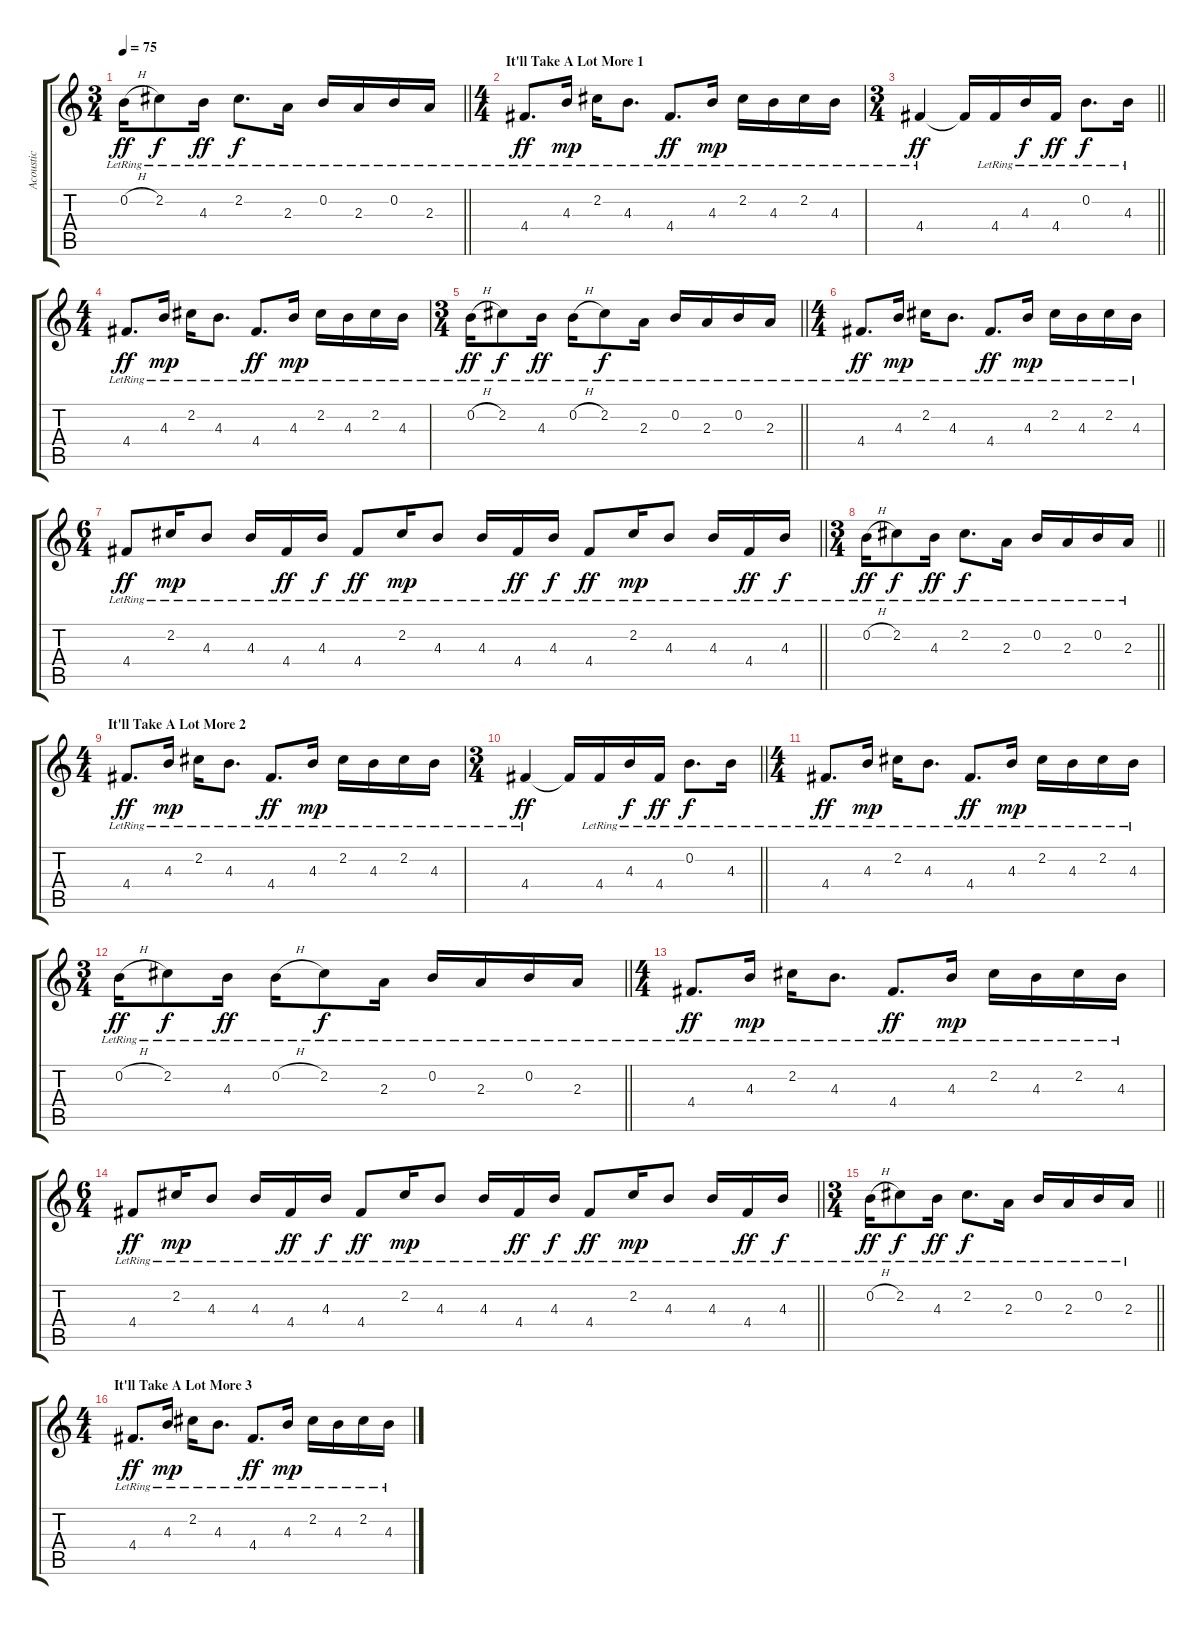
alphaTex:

\track ("Acoustic" "Acoustic") {instrument acousticguitarsteel}
\staff {score tabs}
\tuning (E4 B3 G3 D3 A2 E2) {hide}
\ts (3 4)
\tempo 75
\clef g2
\barLineRight lightlight
\ks c
0.2{h lr}.16{dy ff} 2.2{lr}.8{dy f} 4.3{lr}.16{dy ff} 2.2{lr}.8{d dy f} 2.3{lr}.16 0.2{lr}.16 2.3{lr}.16 0.2{lr}.16 2.3{lr}.16 |
\ts (4 4)
\section ("" "It'll Take A Lot More 1")
4.4{lr}.8{d dy ff} 4.3{lr}.16{dy mp} 2.2{lr}.16 4.3{lr}.8{d} 4.4{lr}.8{d dy ff} 4.3{lr}.16{dy mp} 2.2{lr}.16 4.3{lr}.16 2.2{lr}.16 4.3{lr}.16 |
\ts (3 4)
\barLineRight lightlight
4.4{lr}.4{dy ff} 4.4{t}.16 4.4{lr}.16 4.3{lr}.16{dy f} 4.4{lr}.16{dy ff} 0.2{lr}.8{d dy f} 4.3{lr}.16 |
\ts (4 4)
4.4{lr}.8{d dy ff} 4.3{lr}.16{dy mp} 2.2{lr}.16 4.3{lr}.8{d} 4.4{lr}.8{d dy ff} 4.3{lr}.16{dy mp} 2.2{lr}.16 4.3{lr}.16 2.2{lr}.16 4.3{lr}.16 |
\ts (3 4)
\barLineRight lightlight
0.2{h lr}.16{dy ff} 2.2{lr}.8{dy f} 4.3{lr}.16{dy ff} 0.2{h lr}.16 2.2{lr}.8{dy f} 2.3{lr}.16 0.2{lr}.16 2.3{lr}.16 0.2{lr}.16 2.3{lr}.16 |
\ts (4 4)
4.4{lr}.8{d dy ff} 4.3{lr}.16{dy mp} 2.2{lr}.16 4.3{lr}.8{d} 4.4{lr}.8{d dy ff} 4.3{lr}.16{dy mp} 2.2{lr}.16 4.3{lr}.16 2.2{lr}.16 4.3{lr}.16 |
\ts (6 4)
\barLineRight lightlight
4.4{lr}.8{dy ff} 2.2{lr}.16{dy mp} 4.3{lr}.8 4.3{lr}.16 4.4{lr}.16{dy ff} 4.3{lr}.16{dy f} 4.4{lr}.8{dy ff} 2.2{lr}.16{dy mp} 4.3{lr}.8 4.3{lr}.16 4.4{lr}.16{dy ff} 4.3{lr}.16{dy f} 4.4{lr}.8{dy ff} 2.2{lr}.16{dy mp} 4.3{lr}.8 4.3{lr}.16 4.4{lr}.16{dy ff} 4.3{lr}.16{dy f} |
\ts (3 4)
\barLineRight lightlight
0.2{h lr}.16{dy ff} 2.2{lr}.8{dy f} 4.3{lr}.16{dy ff} 2.2{lr}.8{d dy f} 2.3{lr}.16 0.2{lr}.16 2.3{lr}.16 0.2{lr}.16 2.3{lr}.16 |
\ts (4 4)
\section ("" "It'll Take A Lot More 2")
4.4{lr}.8{d dy ff} 4.3{lr}.16{dy mp} 2.2{lr}.16 4.3{lr}.8{d} 4.4{lr}.8{d dy ff} 4.3{lr}.16{dy mp} 2.2{lr}.16 4.3{lr}.16 2.2{lr}.16 4.3{lr}.16 |
\ts (3 4)
\barLineRight lightlight
4.4{lr}.4{dy ff} 4.4{t}.16 4.4{lr}.16 4.3{lr}.16{dy f} 4.4{lr}.16{dy ff} 0.2{lr}.8{d dy f} 4.3{lr}.16 |
\ts (4 4)
4.4{lr}.8{d dy ff} 4.3{lr}.16{dy mp} 2.2{lr}.16 4.3{lr}.8{d} 4.4{lr}.8{d dy ff} 4.3{lr}.16{dy mp} 2.2{lr}.16 4.3{lr}.16 2.2{lr}.16 4.3{lr}.16 |
\ts (3 4)
\barLineRight lightlight
0.2{h lr}.16{dy ff} 2.2{lr}.8{dy f} 4.3{lr}.16{dy ff} 0.2{h lr}.16 2.2{lr}.8{dy f} 2.3{lr}.16 0.2{lr}.16 2.3{lr}.16 0.2{lr}.16 2.3{lr}.16 |
\ts (4 4)
4.4{lr}.8{d dy ff} 4.3{lr}.16{dy mp} 2.2{lr}.16 4.3{lr}.8{d} 4.4{lr}.8{d dy ff} 4.3{lr}.16{dy mp} 2.2{lr}.16 4.3{lr}.16 2.2{lr}.16 4.3{lr}.16 |
\ts (6 4)
\barLineRight lightlight
4.4{lr}.8{dy ff} 2.2{lr}.16{dy mp} 4.3{lr}.8 4.3{lr}.16 4.4{lr}.16{dy ff} 4.3{lr}.16{dy f} 4.4{lr}.8{dy ff} 2.2{lr}.16{dy mp} 4.3{lr}.8 4.3{lr}.16 4.4{lr}.16{dy ff} 4.3{lr}.16{dy f} 4.4{lr}.8{dy ff} 2.2{lr}.16{dy mp} 4.3{lr}.8 4.3{lr}.16 4.4{lr}.16{dy ff} 4.3{lr}.16{dy f} |
\ts (3 4)
\barLineRight lightlight
0.2{h lr}.16{dy ff} 2.2{lr}.8{dy f} 4.3{lr}.16{dy ff} 2.2{lr}.8{d dy f} 2.3{lr}.16 0.2{lr}.16 2.3{lr}.16 0.2{lr}.16 2.3{lr}.16 |
\ts (4 4)
\section ("" "It'll Take A Lot More 3")
4.4{lr}.8{d dy ff} 4.3{lr}.16{dy mp} 2.2{lr}.16 4.3{lr}.8{d} 4.4{lr}.8{d dy ff} 4.3{lr}.16{dy mp} 2.2{lr}.16 4.3{lr}.16 2.2{lr}.16 4.3{lr}.16
